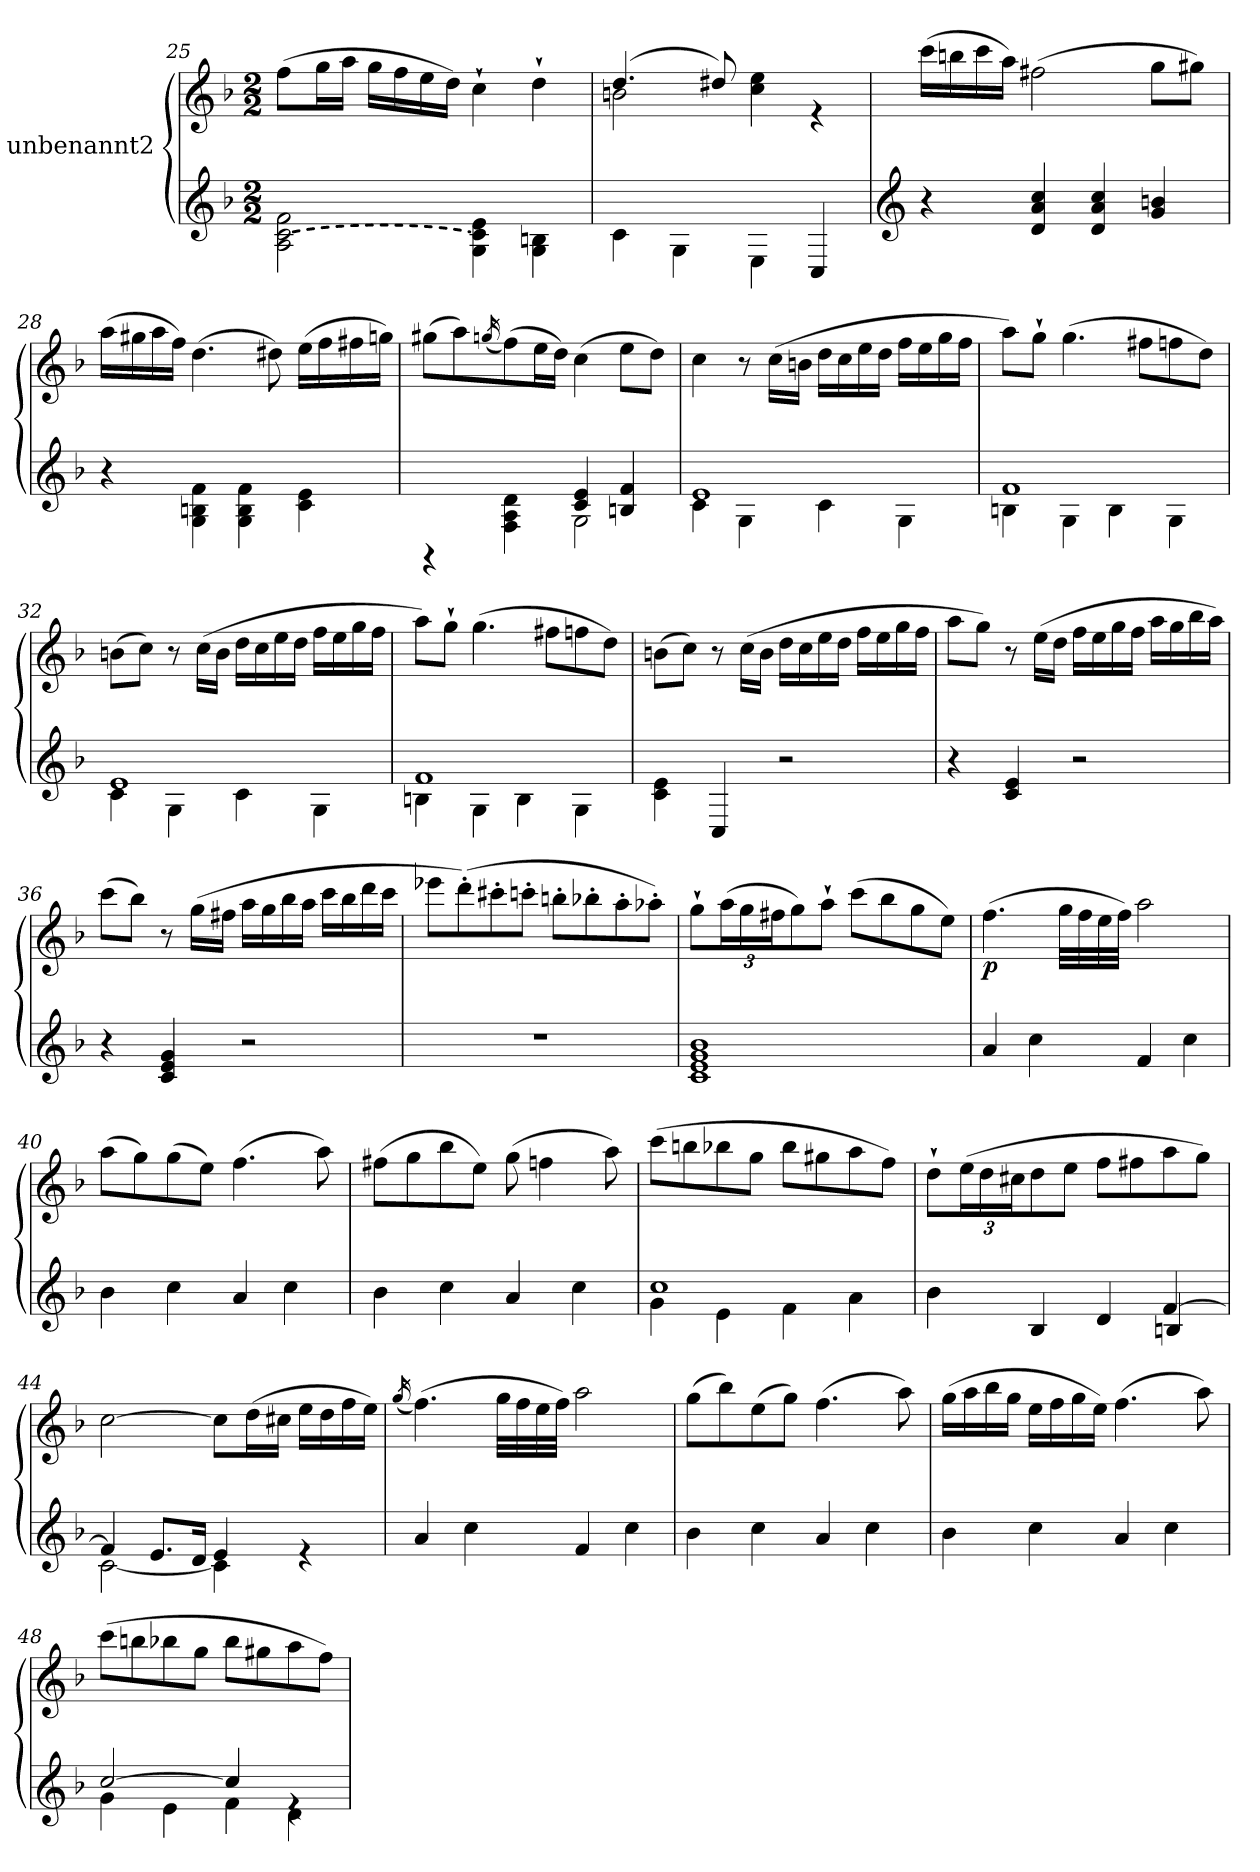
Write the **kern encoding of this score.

**kern	**kern	**dynam
*part1	*part1	*part1
*staff2	*staff1	*staff1/2
*I"unbenannt2	*	*
*clefG2	*clefG2	*
*k[b-]	*k[b-]	*
*M2/2	*M2/2	*
=25	=25	=25
!LO:T:n=2:dash	!	!
2A\ [2c\ 2f\	(>8ff\L	.
.	16gg\L	.
.	16aa\JJ	.
.	16gg\LL	.
.	16ff\	.
.	16ee\	.
.	16dd\JJ)	.
4G\ 4c\] 4e\	4cc`\	.
4G\ 4Bn\	4dd`\	.
=26	=26	=26
*	*^	*
4c\	(>4.dd/	2bn\	.
4G\	.	.	.
.	8dd#X/)	.	.
4E\	4cc\ 4ee\	2ryy	.
4C/	4re	.	.
*	*v	*v	*
=27	=27	=27
*clefG2	*	*
4r	(>16ccc\LL	.
.	16bbn\	.
.	16ccc\	.
.	16aa\JJ)	.
4d/ 4a/ 4cc/	(>2ff#X\	.
4d/ 4a/ 4cc/	.	.
4g/ 4bn/	8gg\L	.
.	8gg#X\J)	.
=28	=28	=28
4r	(>16aa\LL	.
.	16gg#X\	.
.	16aa\	.
.	16ff\JJ)	.
4G\ 4Bn\ 4f\	(>4.dd\	.
4G\ 4B\ 4f\	.	.
.	8dd#X\)	.
4c\ 4e\	(>16ee\LL	.
.	16ff\	.
.	16ff#X\	.
.	16ggn\JJ)	.
=29	=29	=29
*^	*	*
4rGG	2ryy	(>8gg#X\L	.
.	.	8aa\)	.
.	.	(<16qggn/	.
4F\ 4A\ 4d\	.	(>8ff\)	.
.	.	16ee\L	.
.	.	16dd\JJ)	.
4c/ 4e/	2G\	(>4cc\	.
4Bn/ 4f/	.	8ee\L	.
.	.	8dd\J)	.
=30	=30	=30	=30
1e	4c\	4cc\	.
.	4G\	8r	.
.	.	(>16cc\LL	.
.	.	16bn\JJ	.
.	4c\	16dd\LL	.
.	.	16cc\	.
.	.	16ee\	.
.	.	16dd\JJ	.
.	4G\	16ff\LL	.
.	.	16ee\	.
.	.	16gg\	.
.	.	16ff\JJ	.
=31	=31	=31	=31
1f	4Bn\	8aa\L)	.
.	.	8gg`\J	.
.	4G\	(>4.gg\	.
.	4B\	.	.
.	.	8ff#X\L	.
.	4G\	8ffn\	.
.	.	8dd\J)	.
=32	=32	=32	=32
1e	4c\	(>8bn\L	.
.	.	8cc\J)	.
.	4G\	8r	.
.	.	(>16cc\LL	.
.	.	16b\JJ	.
.	4c\	16dd\LL	.
.	.	16cc\	.
.	.	16ee\	.
.	.	16dd\JJ	.
.	4G\	16ff\LL	.
.	.	16ee\	.
.	.	16gg\	.
.	.	16ff\JJ	.
=33	=33	=33	=33
1f	4Bn\	8aa\L)	.
.	.	8gg`\J	.
.	4G\	(>4.gg\	.
.	4B\	.	.
.	.	8ff#X\L	.
.	4G\	8ffn\	.
.	.	8dd\J)	.
*v	*v	*	*
=34	=34	=34
4c\ 4e\	(>8bn\L	.
.	8cc\J)	.
4C/	8r	.
.	(>16cc\LL	.
.	16b\JJ	.
2r	16dd\LL	.
.	16cc\	.
.	16ee\	.
.	16dd\JJ	.
.	16ff\LL	.
.	16ee\	.
.	16gg\	.
.	16ff\JJ	.
=35	=35	=35
4r	8aa\L	.
.	8gg\J)	.
4c/ 4e/	8r	.
.	(>16ee\LL	.
.	16dd\JJ	.
2r	16ff\LL	.
.	16ee\	.
.	16gg\	.
.	16ff\JJ	.
.	16aa\LL	.
.	16gg\	.
.	16bb-\	.
.	16aa\JJ)	.
=36	=36	=36
4r	(>8ccc\L	.
.	8bb-\J)	.
4c/ 4e/ 4g/	8r	.
.	(>16gg\LL	.
.	16ff#X\JJ	.
2r	16aa\LL	.
.	16gg\	.
.	16bb-\	.
.	16aa\JJ	.
.	16ccc\LL	.
.	16bb-\	.
.	16ddd\	.
.	16ccc\JJ	.
=37	=37	=37
1r	8eee-X\L	.
.	(>8ddd'\)	.
.	8ccc#X'\	.
.	8cccn'\J	.
.	8bbn'\L	.
.	8bb-X'\	.
.	8aa'\	.
.	8aa-X'\J)	.
=38	=38	=38
1c 1e 1g 1b-	8gg`\L	.
*	*Xbrackettup	*
.	(>24aa\L	.
.	24gg\	.
.	24ff#X\J	.
.	8gg\)	.
.	8aa`\J	.
.	(>8ccc\L	.
.	8bb-\	.
.	8gg\	.
.	8ee\J)	.
=39	=39	=39
!	!	!LO:DY:b
4a/	(>4.ff\	p
4cc\	.	.
.	32gg\LLL	.
.	32ff\	.
.	32ee\	.
.	32ff\JJJ)	.
4f/	2aa\	.
4cc\	.	.
=40	=40	=40
4b-\	(>8aa\L	.
.	8gg\)	.
4cc\	(>8gg\	.
.	8ee\J)	.
4a/	(>4.ff\	.
4cc\	.	.
.	8aa\)	.
=41	=41	=41
4b-\	(>8ff#X\L	.
.	8gg\	.
4cc\	8bb-\	.
.	8ee\J)	.
4a/	(>8gg\	.
.	4ffn\	.
4cc\	.	.
.	8aa\)	.
=42	=42	=42
*^	*	*
1cc	4g\	(>8ccc\L	.
.	.	8bbn\	.
.	4e\	8bb-X\	.
.	.	8gg\J	.
.	4f\	8bb-\L	.
.	.	8gg#X\	.
.	4a\	8aa\	.
.	.	8ff\J)	.
=43	=43	=43	=43
4b-\	2.ryy	8dd`\L	.
.	.	(>24ee\L	.
.	.	24dd\	.
.	.	24cc#X\J	.
4B-/	.	8dd\	.
.	.	8ee\J	.
4d/	.	8ff\L	.
.	.	8ff#X\	.
[4f/	4Bn/	8aa\	.
.	.	8gg\J)	.
=44	=44	=44	=44
4f/]	[2c\	[2cc\	.
8.e/L	.	.	.
16d/Jk	.	.	.
4e/	4c\]	8cc\L]	.
.	.	(>16dd\L	.
.	.	16cc#X\JJ	.
4re	4ryy	16ee\LL	.
.	.	16dd\	.
.	.	16ff\	.
.	.	16ee\JJ)	.
*v	*v	*	*
=45	=45	=45
.	(<16qgg/	.
4a/	(>4.ff\)	.
4cc\	.	.
.	32gg\LLL	.
.	32ff\	.
.	32ee\	.
.	32ff\JJJ)	.
4f/	2aa\	.
4cc\	.	.
=46	=46	=46
4b-\	(>8gg\L	.
.	8bb-\)	.
4cc\	(>8ee\	.
.	8gg\J)	.
4a/	(>4.ff\	.
4cc\	.	.
.	8aa\)	.
=47	=47	=47
4b-\	(>16gg\LL	.
.	16aa\	.
.	16bb-\	.
.	16gg\JJ	.
4cc\	16ee\LL	.
.	16ff\	.
.	16gg\	.
.	16ee\JJ)	.
4a/	(>4.ff\	.
4cc\	.	.
.	8aa\)	.
=48	=48	=48
*^	*	*
[2cc/	4g\	(>8ccc\L	.
.	.	8bbn\	.
.	4e\	8bb-X\	.
.	.	8gg\J	.
4cc/]	4f\	8bb-\L	.
.	.	8gg#X\	.
4re	4d\	8aa\	.
.	.	8ff\J)	.
*v	*v	*	*
=	=	=
*-	*-	*-
